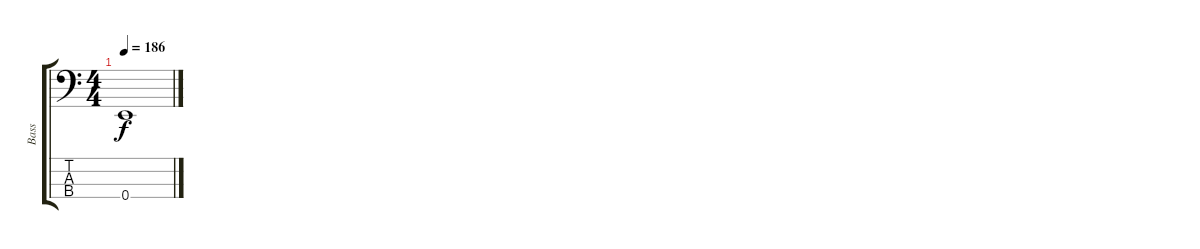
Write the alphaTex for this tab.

\track ("Bass" "Bass") {instrument electricbassfinger}
\staff {score tabs}
\tuning (G2 D2 A1 E1) {hide}
\ts (4 4)
\tempo 186
\clef f4
\ks c
0.4.1{dy f}
